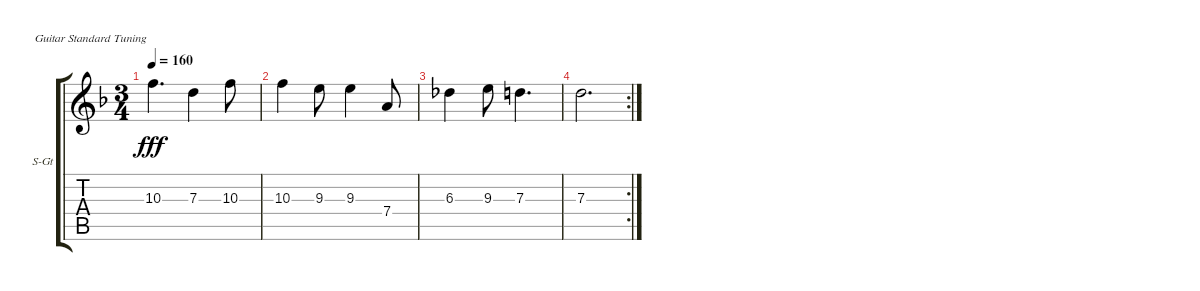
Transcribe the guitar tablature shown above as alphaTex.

\defaultSystemsLayout 4
\bracketExtendMode groupsimilarinstruments
\firstSystemTrackNameOrientation horizontal
\otherSystemsTrackNameOrientation horizontal
\track ("Steel Guitar" "S-Gt") {instrument acousticguitarsteel}
\staff {score tabs}
\tuning (E4 B3 G3 D3 A2 E2)
\ts (3 4)
\tempo 160
\clef g2
\ks dminor
10.3.4{d dy fff} 7.3.4 10.3.8 |
10.3.4 9.3.8 9.3.4 7.4.8 |
6.3.4 9.3.8 7.3.4{d} |
\rc 2
7.3.2{d}
